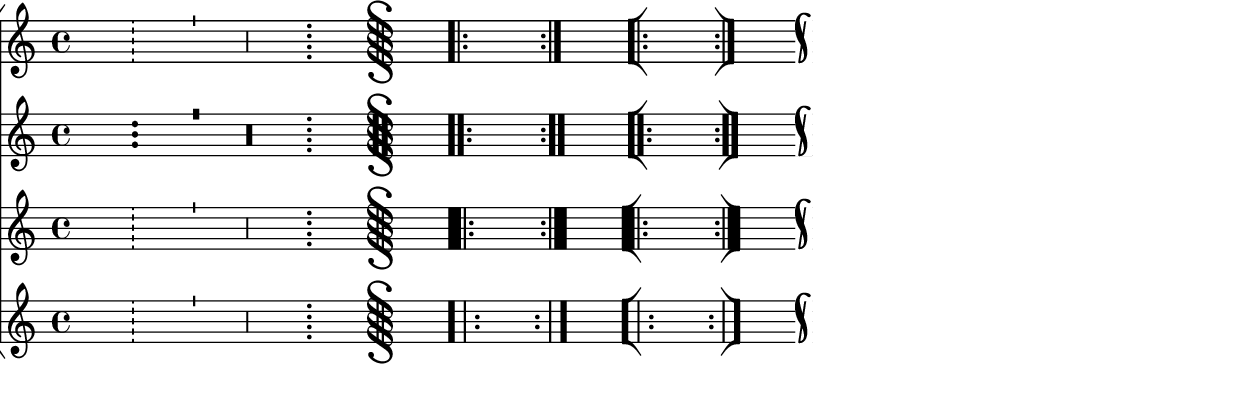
%% Generated by lilypond-book
%% Options: [exampleindent=10.16\mm,indent=0\mm,line-width=160\mm]
\include "lilypond-book-preamble.ly"


% ****************************************************************
% Start cut-&-pastable-section
% ****************************************************************

#(ly:set-option 'eps-box-padding 3.000000)



\paper {
  indent = 0\mm
  line-width = 160\mm
  % offset the left padding, also add 1mm as lilypond creates cropped
  % images with a little space on the right
  line-width = #(- line-width (* mm  3.000000) (* mm 1))
}

\layout {
  
}




% ****************************************************************
% ly snippet:
% ****************************************************************
\sourcefilename "/lilypond-2.24.3/input/regression/bar-line-thickness.ly"
\sourcefileline 0
\version "2.23.11"

\header {
  texidoc = "The @code{hair-thickness} property sets the thickness of
thin bar lines, the @code{thick-thickness} property sets the thickness
of thick bar lines, and the @code{kern} property sets the spacing
within composite bar lines."
}

bars = {
  s1 \bar "!"
  s1 \bar "'"
  s1 \bar ","
  s1 \bar ";"
  s1 \bar "S"
  s1 \bar ".|:"
  s1 \bar ":|."
  s1 \bar "[|:"
  s1 \bar ":|]"
  s1 \bar "k"
}

\new ChoirStaff <<
  \new Staff \with {
    instrumentName = "default"
  } \bars

  \new Staff \with {
    instrumentName = \markup \column { "3x hair-" thickness }
    \override BarLine.hair-thickness = #5.7
  } \bars

  \new Staff \with {
    instrumentName = \markup \column { "2x thick-" thickness }
    \override BarLine.thick-thickness = #12.0
  } \bars

  \new Staff \with {
    instrumentName = "3x kern"
    \override BarLine.kern = #9.0
  } \bars
>>



% ****************************************************************
% end ly snippet
% ****************************************************************
